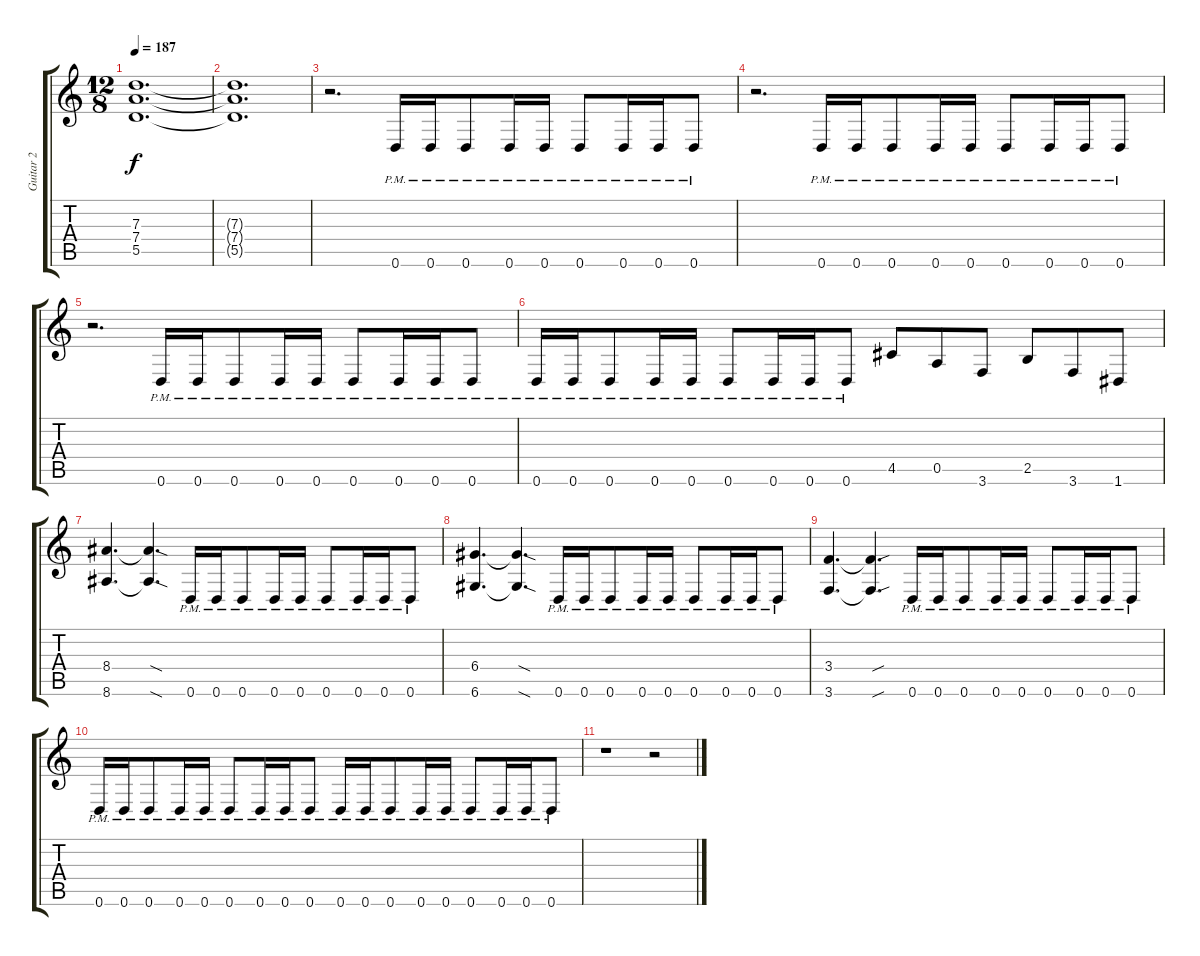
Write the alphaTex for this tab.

\track ("Guitar 2" "Guitar 2") {instrument distortionguitar}
\staff {score tabs}
\tuning (E4 B3 G3 D3 A2 D2) {hide}
\ts (12 8)
\tempo 187
\clef g2
\ks c
(7.3 7.4 5.5).1{d dy f} |
(7.3{t} 7.4{t} 5.5{t}).1{d} |
r.2{d} 0.6{pm}.16 0.6{pm}.16 0.6{pm}.8 0.6{pm}.16 0.6{pm}.16 0.6{pm}.8 0.6{pm}.16 0.6{pm}.16 0.6{pm}.8 |
r.2{d} 0.6{pm}.16 0.6{pm}.16 0.6{pm}.8 0.6{pm}.16 0.6{pm}.16 0.6{pm}.8 0.6{pm}.16 0.6{pm}.16 0.6{pm}.8 |
r.2{d} 0.6{pm}.16 0.6{pm}.16 0.6{pm}.8 0.6{pm}.16 0.6{pm}.16 0.6{pm}.8 0.6{pm}.16 0.6{pm}.16 0.6{pm}.8 |
0.6{pm}.16 0.6{pm}.16 0.6{pm}.8 0.6{pm}.16 0.6{pm}.16 0.6{pm}.8 0.6{pm}.16 0.6{pm}.16 0.6{pm}.8 4.5.8 0.5.8 3.6.8 2.5.8 3.6.8 1.6.8 |
(8.4 8.6).4{d} (8.4{sod t} 8.6{sod t}).4{d} 0.6{pm}.16 0.6{pm}.16 0.6{pm}.8 0.6{pm}.16 0.6{pm}.16 0.6{pm}.8 0.6{pm}.16 0.6{pm}.16 0.6{pm}.8 |
(6.4 6.6).4{d} (6.4{sod t} 6.6{sod t}).4{d} 0.6{pm}.16 0.6{pm}.16 0.6{pm}.8 0.6{pm}.16 0.6{pm}.16 0.6{pm}.8 0.6{pm}.16 0.6{pm}.16 0.6{pm}.8 |
(3.4 3.6).4{d} (3.4{sou t} 3.6{sou t}).4{d} 0.6{pm}.16 0.6{pm}.16 0.6{pm}.8 0.6{pm}.16 0.6{pm}.16 0.6{pm}.8 0.6{pm}.16 0.6{pm}.16 0.6{pm}.8 |
0.6{pm}.16 0.6{pm}.16 0.6{pm}.8 0.6{pm}.16 0.6{pm}.16 0.6{pm}.8 0.6{pm}.16 0.6{pm}.16 0.6{pm}.8 0.6{pm}.16 0.6{pm}.16 0.6{pm}.8 0.6{pm}.16 0.6{pm}.16 0.6{pm}.8 0.6{pm}.16 0.6{pm}.16 0.6{pm}.8 |
r.1 r.2
